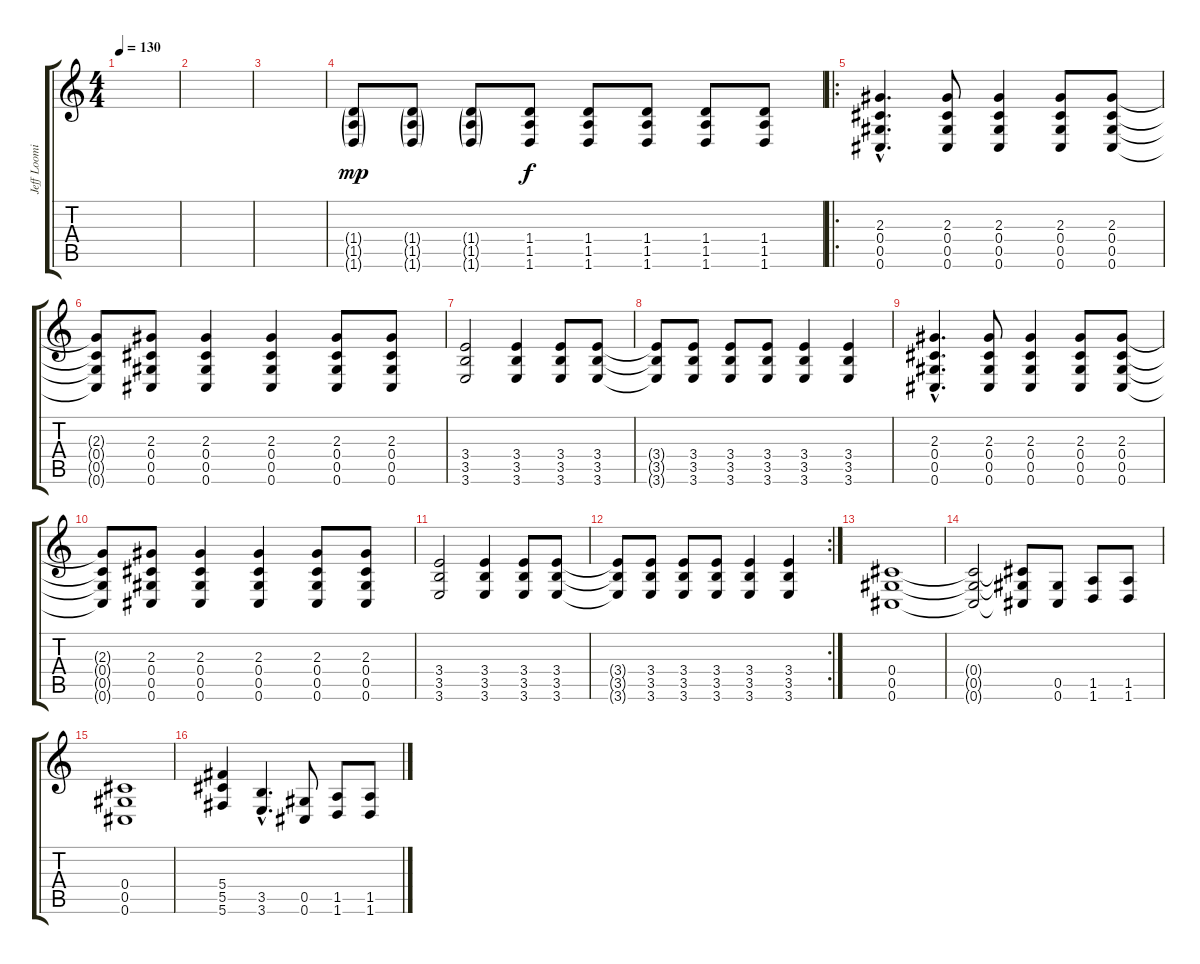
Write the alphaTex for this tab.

\track ("Jeff Loomis Db" "Jeff Loomi") {instrument distortionguitar}
\staff {score tabs}
\tuning (Db4 Ab3 Gb3 Db3 Ab2 Db2) {hide}
\ts (4 4)
\tempo 130
\clef g2
\ks c
|
|
|
(1.4{g} 1.5{g} 1.6{g}).8{dy mp} (1.4{g} 1.5{g} 1.6{g}).8 (1.4{g} 1.5{g} 1.6{g}).8 (1.4 1.5 1.6).8{dy f} (1.4 1.5 1.6).8 (1.4 1.5 1.6).8 (1.4 1.5 1.6).8 (1.4 1.5 1.6).8 |
\ro
(2.3{hac} 0.4{hac} 0.5{hac} 0.6{hac}).4{d instrument distortionguitar} (2.3 0.4 0.5 0.6).8 (2.3 0.4 0.5 0.6).4 (2.3 0.4 0.5 0.6).8 (2.3 0.4 0.5 0.6).8 |
(2.3{t} 0.4{t} 0.5{t} 0.6{t}).8 (2.3 0.4 0.5 0.6).8 (2.3 0.4 0.5 0.6).4 (2.3 0.4 0.5 0.6).4 (2.3 0.4 0.5 0.6).8 (2.3 0.4 0.5 0.6).8 |
(3.4 3.5 3.6).2 (3.4 3.5 3.6).4 (3.4 3.5 3.6).8 (3.4 3.5 3.6).8 |
(3.4{t} 3.5{t} 3.6{t}).8 (3.4 3.5 3.6).8 (3.4 3.5 3.6).8 (3.4 3.5 3.6).8 (3.4 3.5 3.6).4 (3.4 3.5 3.6).4 |
(2.3{hac} 0.4{hac} 0.5{hac} 0.6{hac}).4{d instrument distortionguitar} (2.3 0.4 0.5 0.6).8 (2.3 0.4 0.5 0.6).4 (2.3 0.4 0.5 0.6).8 (2.3 0.4 0.5 0.6).8 |
(2.3{t} 0.4{t} 0.5{t} 0.6{t}).8 (2.3 0.4 0.5 0.6).8 (2.3 0.4 0.5 0.6).4 (2.3 0.4 0.5 0.6).4 (2.3 0.4 0.5 0.6).8 (2.3 0.4 0.5 0.6).8 |
(3.4 3.5 3.6).2 (3.4 3.5 3.6).4 (3.4 3.5 3.6).8 (3.4 3.5 3.6).8 |
\rc 2
(3.4{t} 3.5{t} 3.6{t}).8 (3.4 3.5 3.6).8 (3.4 3.5 3.6).8 (3.4 3.5 3.6).8 (3.4 3.5 3.6).4 (3.4 3.5 3.6).4 |
(0.4 0.5 0.6).1 |
(0.4{t} 0.5{t} 0.6{t}).2 (0.4{t} 0.5{t} 0.6{t}).8 (0.5 0.6).8 (1.5 1.6).8 (1.5 1.6).8 |
(0.4 0.5 0.6).1 |
(5.4 5.5 5.6).4 (3.5{hac} 3.6{hac}).4{d} (0.5 0.6).8 (1.5 1.6).8 (1.5 1.6).8
